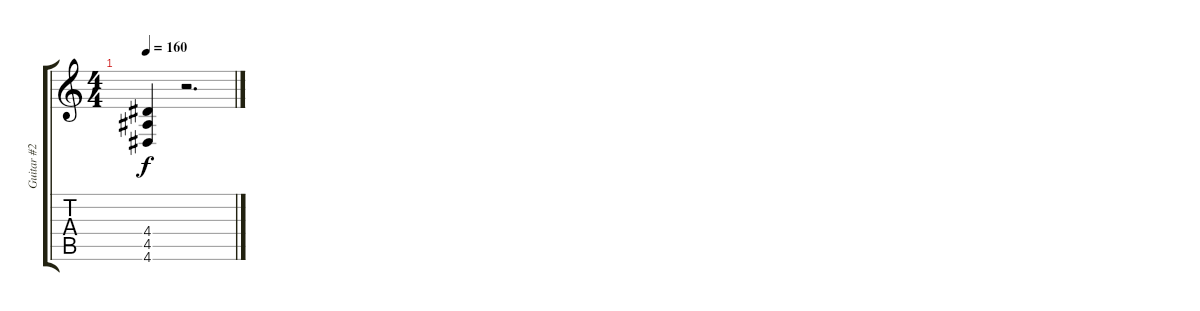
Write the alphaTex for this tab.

\track ("Guitar #2" "Guitar #2") {instrument distortionguitar}
\staff {score tabs}
\tuning (Db4 Ab3 E3 B2 Gb2 B1) {hide}
\ts (4 4)
\tempo 160
\clef g2
\ks c
(4.4 4.5 4.6).4{dy f} r.2{d}
